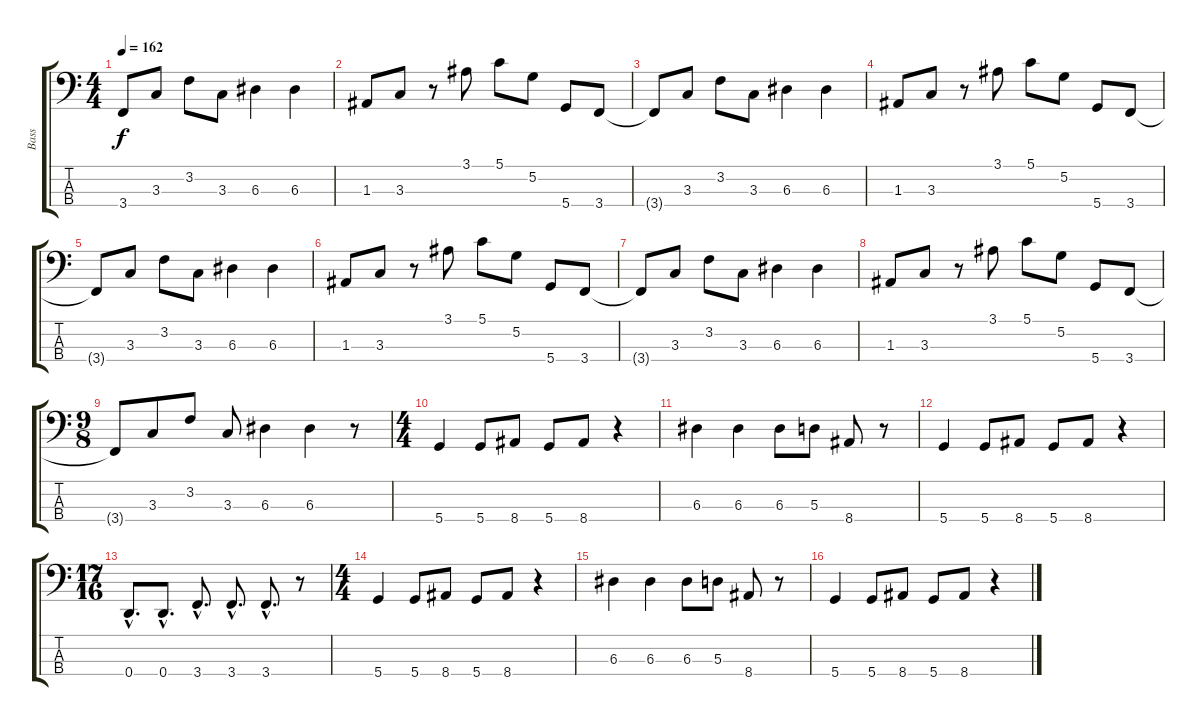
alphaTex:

\track ("Bass" "Bass") {instrument electricbassfinger}
\staff {score tabs}
\tuning (G2 D2 A1 D1) {hide}
\ts (4 4)
\tempo 162
\clef f4
\ks c
3.4{t}.8{dy f} 3.3.8 3.2.8 3.3.8 6.3.4 6.3.4 |
1.3.8 3.3.8 r.8 3.1.8 5.1.8 5.2.8 5.4.8 3.4.8 |
3.4{t}.8 3.3.8 3.2.8 3.3.8 6.3.4 6.3.4 |
1.3.8 3.3.8 r.8 3.1.8 5.1.8 5.2.8 5.4.8 3.4.8 |
3.4{t}.8 3.3.8 3.2.8 3.3.8 6.3.4 6.3.4 |
1.3.8 3.3.8 r.8 3.1.8 5.1.8 5.2.8 5.4.8 3.4.8 |
3.4{t}.8 3.3.8 3.2.8 3.3.8 6.3.4 6.3.4 |
1.3.8 3.3.8 r.8 3.1.8 5.1.8 5.2.8 5.4.8 3.4.8 |
\ts (9 8)
3.4{t}.8 3.3.8 3.2.8 3.3.8 6.3.4 6.3.4 r.8 |
\ts (4 4)
5.4.4 5.4.8 8.4.8 5.4.8 8.4.8 r.4 |
6.3.4 6.3.4 6.3.8 5.3.8 8.4.8 r.8 |
5.4.4 5.4.8 8.4.8 5.4.8 8.4.8 r.4 |
\ts (17 16)
0.4{hac}.8{d} 0.4{hac}.8{d} 3.4{hac}.8{d} 3.4{hac}.8{d} 3.4{hac}.8{d} r.8 |
\ts (4 4)
5.4.4 5.4.8 8.4.8 5.4.8 8.4.8 r.4 |
6.3.4 6.3.4 6.3.8 5.3.8 8.4.8 r.8 |
5.4.4 5.4.8 8.4.8 5.4.8 8.4.8 r.4
